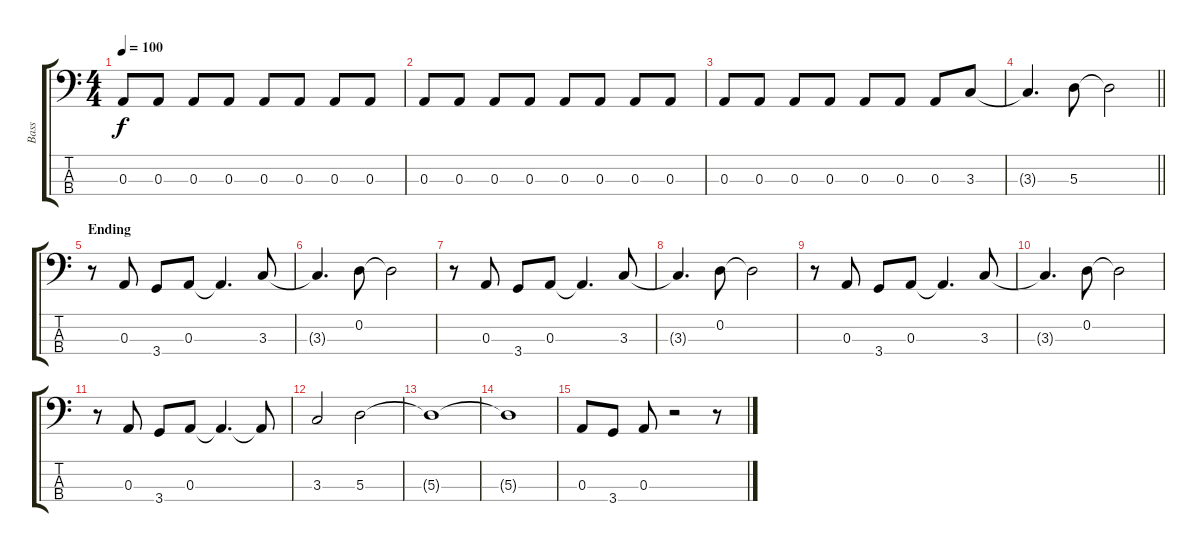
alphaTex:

\track ("Bass" "Bass") {instrument electricbassfinger}
\staff {score tabs}
\tuning (G2 D2 A1 E1) {hide}
\ts (4 4)
\tempo 100
\clef f4
\ks c
0.3.8{dy f} 0.3.8 0.3.8 0.3.8 0.3.8 0.3.8 0.3.8 0.3.8 |
0.3.8 0.3.8 0.3.8 0.3.8 0.3.8 0.3.8 0.3.8 0.3.8 |
0.3.8 0.3.8 0.3.8 0.3.8 0.3.8 0.3.8 0.3.8 3.3.8 |
\barLineRight lightlight
3.3{t}.4{d} 5.3.8 5.3{t}.2 |
\section ("" "Ending")
r.8 0.3.8 3.4.8 0.3.8 0.3{t}.4{d} 3.3.8 |
3.3{t}.4{d} 0.2.8 0.2{t}.2 |
r.8 0.3.8 3.4.8 0.3.8 0.3{t}.4{d} 3.3.8 |
3.3{t}.4{d} 0.2.8 0.2{t}.2 |
r.8 0.3.8 3.4.8 0.3.8 0.3{t}.4{d} 3.3.8 |
3.3{t}.4{d} 0.2.8 0.2{t}.2 |
r.8 0.3.8 3.4.8 0.3.8 0.3{t}.4{d} 0.3{t}.8 |
3.3.2 5.3.2 |
5.3{t}.1 |
5.3{t}.1 |
0.3.8 3.4.8 0.3.8 r.2 r.8
